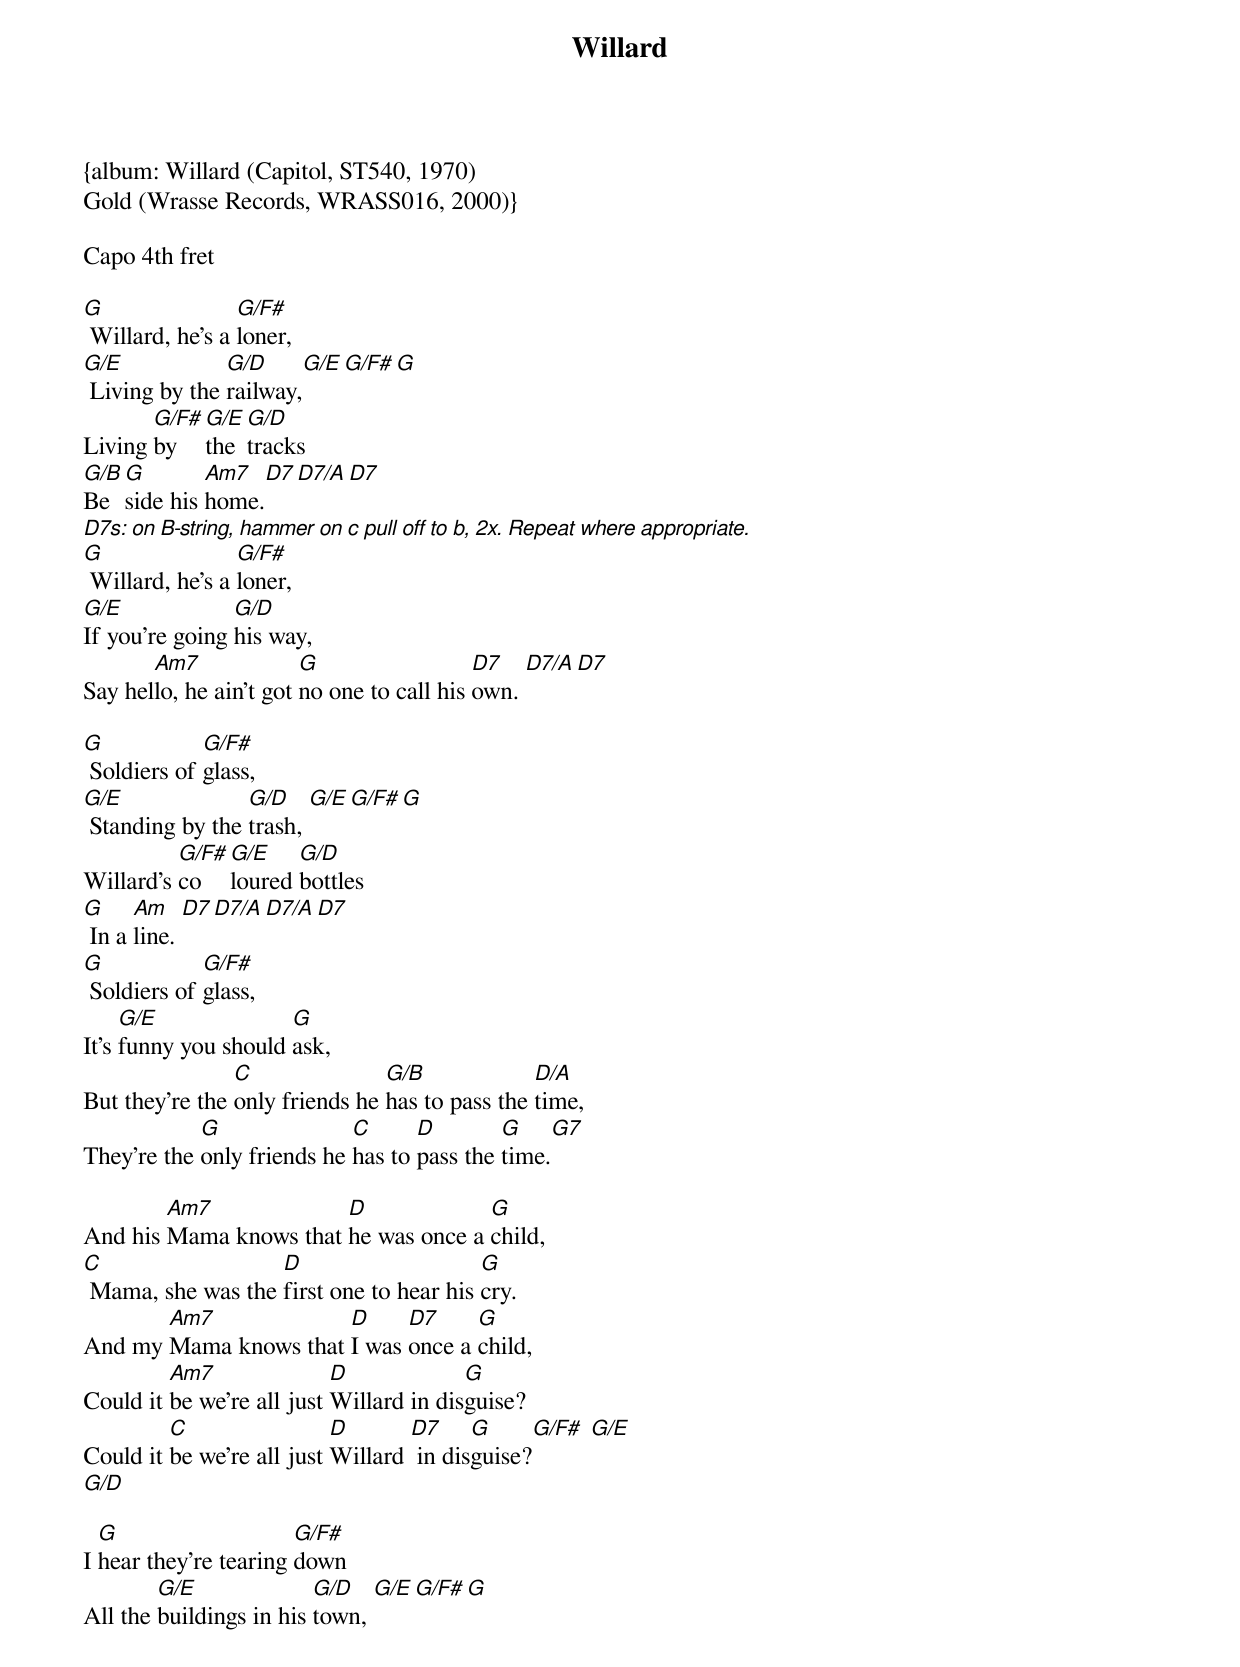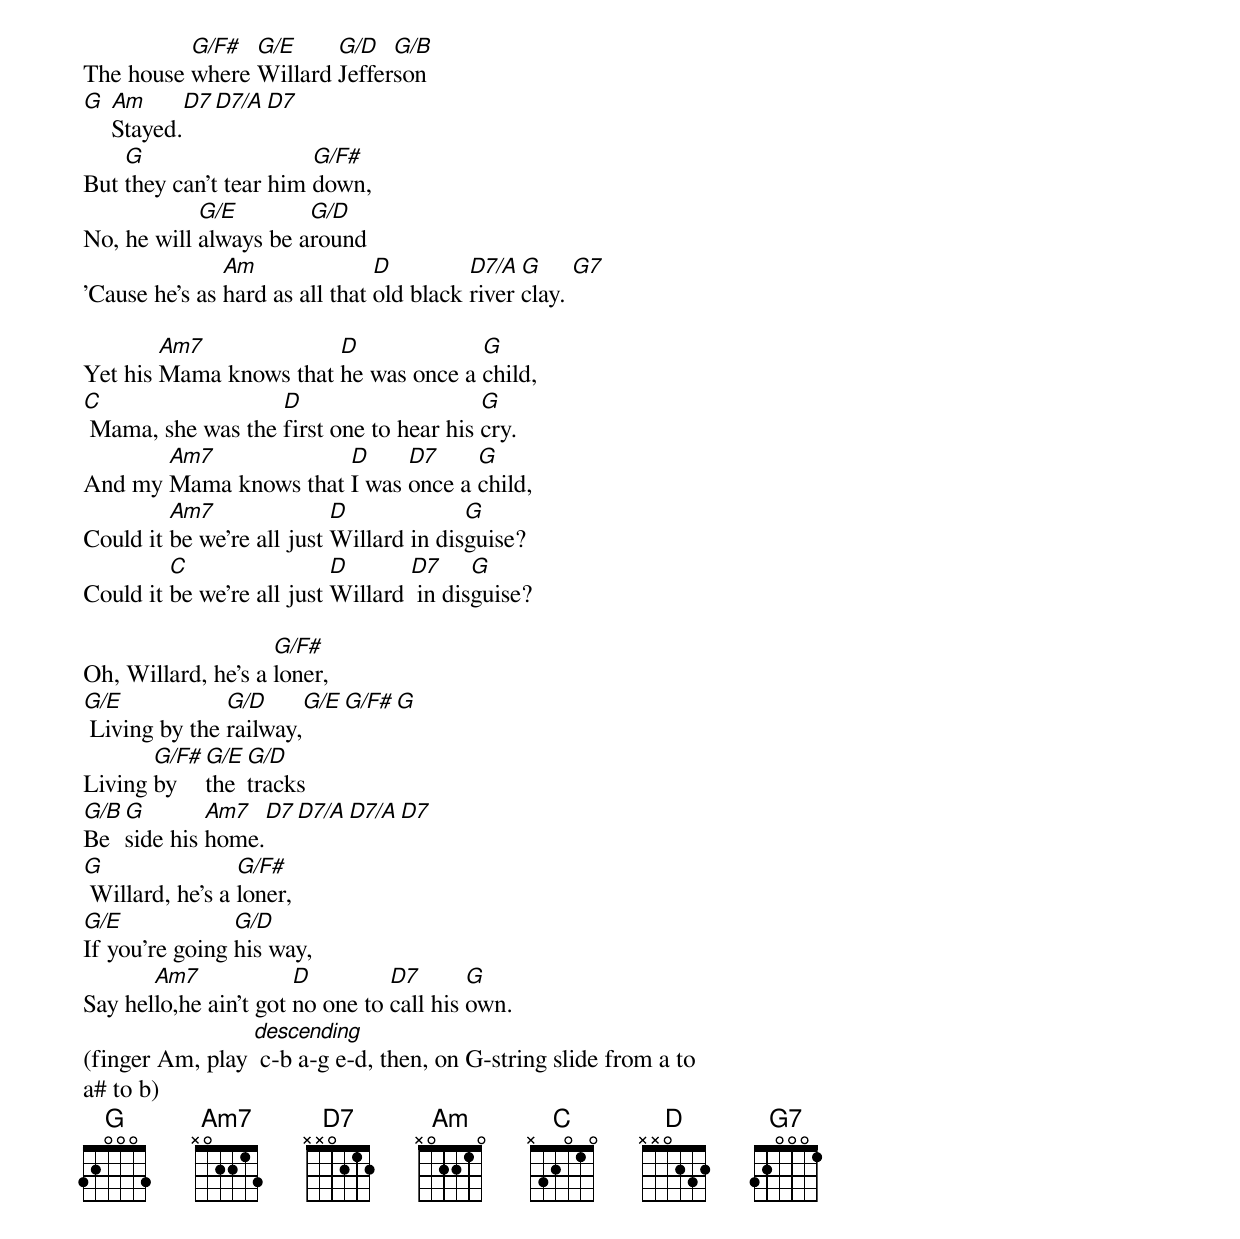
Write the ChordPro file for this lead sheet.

{title: Willard}
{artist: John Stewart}
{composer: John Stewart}
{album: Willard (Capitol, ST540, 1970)
Gold (Wrasse Records, WRASS016, 2000)}

Capo 4th fret

[G] Willard, he's a [G/F#]loner,
[G/E] Living by the [G/D]railway,[G/E][G/F#][G]
Living [G/F#]by [G/E]the [G/D]tracks
[G/B]Be[G]side his [Am7]home.[D7][D7/A][D7]
[D7s: on B-string, hammer on c pull off to b, 2x. Repeat where appropriate.]
[G] Willard, he's a [G/F#]loner,
[G/E]If you're going [G/D]his way,
Say hel[Am7]lo, he ain't got [G]no one to call his [D7]own. [D7/A][D7]

[G] Soldiers of [G/F#]glass,
[G/E] Standing by the [G/D]trash, [G/E][G/F#][G]
Willard's [G/F#]co[G/E]loured [G/D]bottles
[G] In a [Am]line. [D7][D7/A][D7/A][D7]
[G] Soldiers of [G/F#]glass,
It's [G/E]funny you should [G]ask,
But they're the [C]only friends he [G/B]has to pass the [D/A]time,
They're the [G]only friends he [C]has to [D]pass the [G]time.[G7]

And his [Am7]Mama knows that [D]he was once a [G]child,
[C] Mama, she was the [D]first one to hear his [G]cry.
And my [Am7]Mama knows that [D]I was [D7]once a [G]child,
Could it [Am7]be we're all just [D]Willard in dis[G]guise?
Could it [C]be we're all just [D]Willard [D7] in dis[G]guise?[G/F#] [G/E]
[G/D]

I [G]hear they're tearing [G/F#]down
All the [G/E]buildings in his [G/D]town, [G/E][G/F#][G]
The house [G/F#]where [G/E]Willard [G/D]Jeffer[G/B]son
[G] [Am]Stayed.[D7][D7/A][D7]
But [G]they can't tear him [G/F#]down,
No, he will [G/E]always be a[G/D]round
'Cause he's as [Am]hard as all that [D]old black [D7/A]river [G]clay. [G7]

Yet his [Am7]Mama knows that [D]he was once a [G]child,
[C] Mama, she was the [D]first one to hear his [G]cry.
And my [Am7]Mama knows that [D]I was [D7]once a [G]child,
Could it [Am7]be we're all just [D]Willard in dis[G]guise?
Could it [C]be we're all just [D]Willard [D7] in dis[G]guise?

Oh, Willard, he's a [G/F#]loner,
[G/E] Living by the [G/D]railway,[G/E][G/F#][G]
Living [G/F#]by [G/E]the [G/D]tracks
[G/B]Be[G]side his [Am7]home.[D7][D7/A][D7/A][D7]
[G] Willard, he's a [G/F#]loner,
[G/E]If you're going [G/D]his way,
Say hel[Am7]lo,he ain't got [D]no one to [D7]call his [G]own.
(finger Am, play [*descending] c-b a-g e-d, then, on G-string slide from a to
a# to b)
